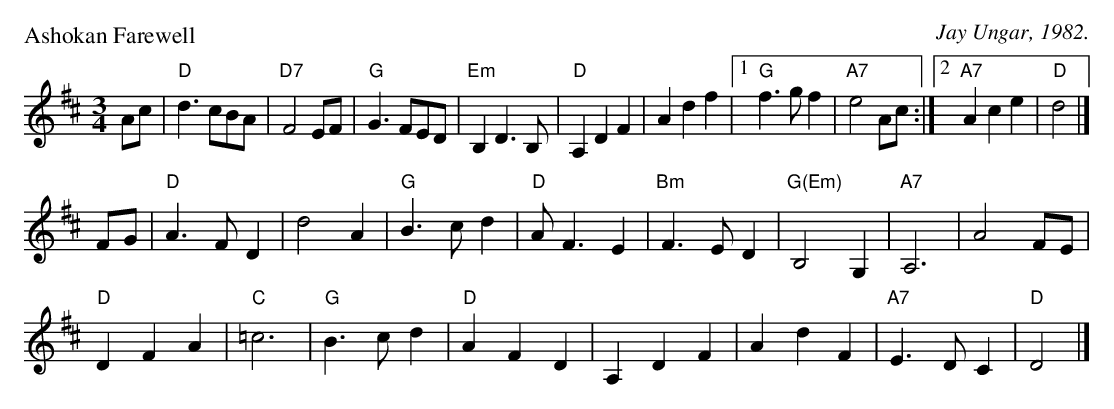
X:1
P: Ashokan Farewell
C: Jay Ungar, 1982.
M: 3/4
L: 1/8
K: D
Ac |\
"D"d3 cBA | "D7"F4 EF | "G"G3 FED | "Em"B,2 D3 B, | "D"A,2 D2 F2 | A2 d2 f2 |[1 "G"f3 gf2 | "A7"e4 Ac \
                                                                           :|[2 "A7"A2 c2 e2 | "D"d4 |]
FG |\
"D"A3 FD2 | d4 A2 | "G"B3 cd2 | "D"A F3 E2 | "Bm"F3 ED2 | "G(Em)"B,4 G,2 | "A7"A,6 | A4 FE |
"D"D2 F2 A2 | "C"=c6 | "G"B3 cd2 | "D"A2 F2 D2 | A,2 D2 F2 | A2 d2 F2 | "A7"E3 DC2 | "D"D4 |]
